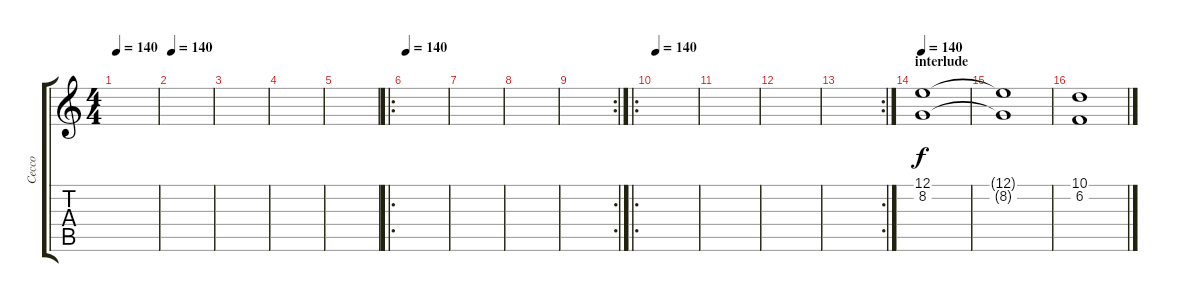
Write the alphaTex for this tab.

\track ("Cecco" "Cecco") {instrument stringensemble1}
\staff {score tabs}
\tuning (E4 B3 G3 D3 A2 E2) {hide}
\ts (4 4)
\tempo 140
\clef g2
\ks c
|
\tempo 140
|
|
|
|
\ro
\tempo 140
|
|
|
\rc 2
|
\ro
\tempo 140
|
|
|
\rc 2
|
\section ("" "interlude")
\tempo 140
(12.1 8.2).1 |
(12.1{t} 8.2{t}).1 |
(10.1 6.2).1
